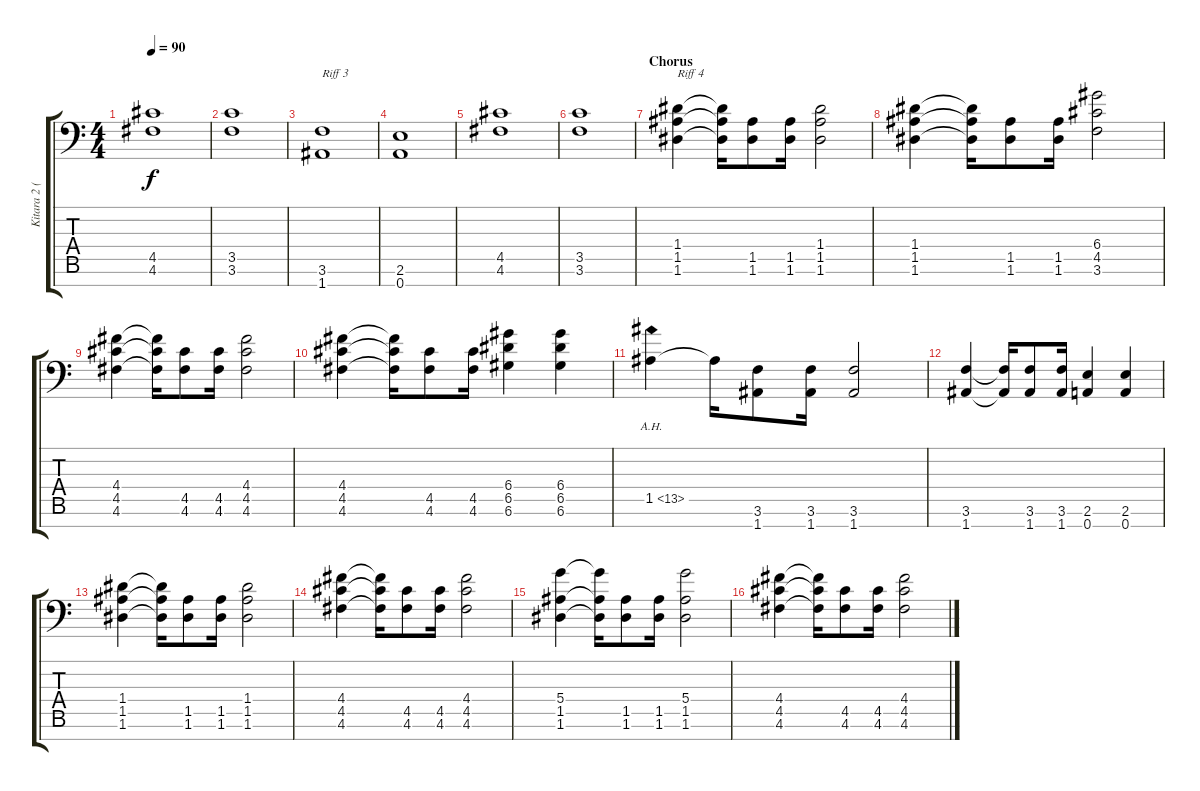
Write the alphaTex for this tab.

\track ("Kitara 2 (Tuomo)" "Kitara 2 (") {instrument distortionguitar}
\staff {score tabs}
\tuning (E4 B3 G3 D3 A2 D2 A1) {hide}
\ts (4 4)
\tempo 90
\clef f4
\ks c
(4.5 4.6).1{dy f} |
(3.5 3.6).1 |
(3.6 1.7).1{txt "Riff 3"} |
(2.6 0.7).1 |
(4.5 4.6).1 |
(3.5 3.6).1 |
\section ("" "Chorus")
(1.4 1.5 1.6).4{txt "Riff 4"} (1.4{t} 1.5{t} 1.6{t}).16 (1.5 1.6).8 (1.5 1.6).16 (1.4 1.5 1.6).2 |
(1.4 1.5 1.6).4 (1.4{t} 1.5{t} 1.6{t}).16 (1.5 1.6).8 (1.5 1.6).16 (6.4 4.5 3.6).2 |
(4.4 4.5 4.6).4 (4.4{t} 4.5{t} 4.6{t}).16 (4.5 4.6).8 (4.5 4.6).16 (4.4 4.5 4.6).2 |
(4.4 4.5 4.6).4 (4.4{t} 4.5{t} 4.6{t}).16 (4.5 4.6).8 (4.5 4.6).16 (6.4 6.5 6.6).4 (6.4 6.5 6.6).4 |
1.5{ah 12}.4 1.5{t}.16 (3.6 1.7).8 (3.6 1.7).16 (3.6 1.7).2 |
(3.6 1.7).4 (3.6{t} 1.7{t}).16 (3.6 1.7).8 (3.6 1.7).16 (2.6 0.7).4 (2.6 0.7).4 |
(1.4 1.5 1.6).4 (1.4{t} 1.5{t} 1.6{t}).16 (1.5 1.6).8 (1.5 1.6).16 (1.4 1.5 1.6).2 |
(4.4 4.5 4.6).4 (4.4{t} 4.5{t} 4.6{t}).16 (4.5 4.6).8 (4.5 4.6).16 (4.4 4.5 4.6).2 |
(5.4 1.5 1.6).4 (5.4{t} 1.5{t} 1.6{t}).16 (1.5 1.6).8 (1.5 1.6).16 (5.4 1.5 1.6).2 |
(4.4 4.5 4.6).4 (4.4{t} 4.5{t} 4.6{t}).16 (4.5 4.6).8 (4.5 4.6).16 (4.4 4.5 4.6).2
